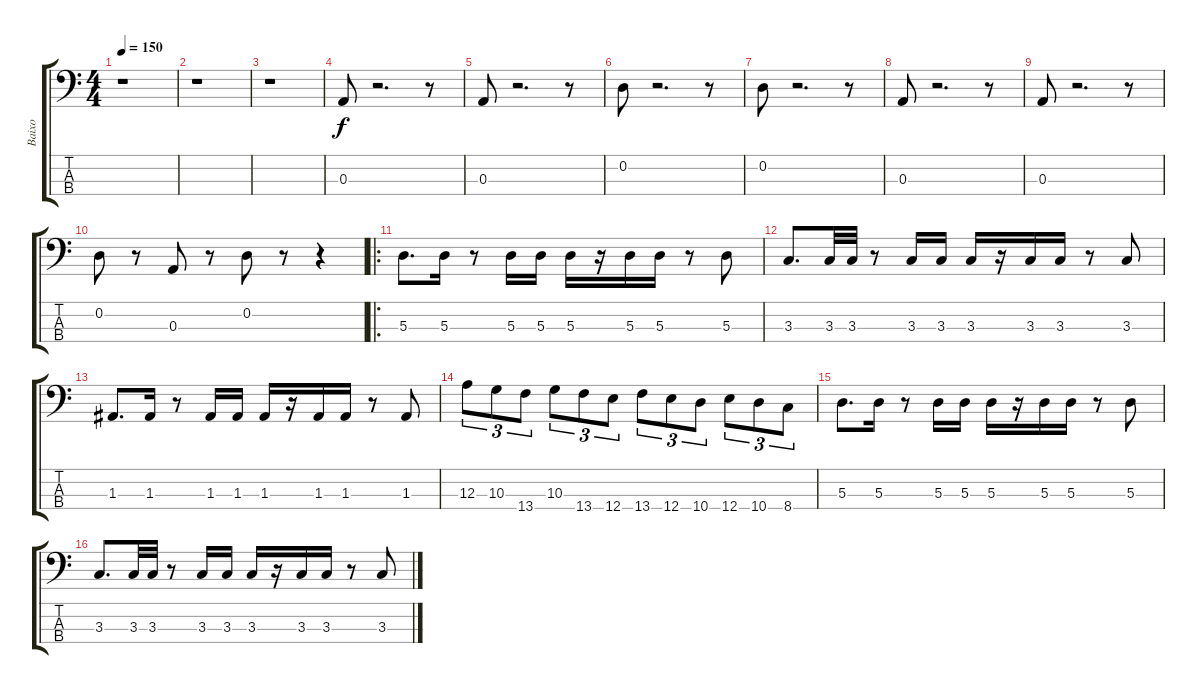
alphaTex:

\track ("Baixo" "Baixo") {instrument electricbassfinger}
\staff {score tabs}
\tuning (G2 D2 A1 E1) {hide}
\ts (4 4)
\tempo 150
\clef f4
\ks c
r.1{dy f instrument electricbassfinger} |
r.1 |
r.1 |
0.3.8 r.2{d} r.8 |
0.3.8 r.2{d} r.8 |
0.2.8 r.2{d} r.8 |
0.2.8 r.2{d} r.8 |
0.3.8 r.2{d} r.8 |
0.3.8 r.2{d} r.8 |
0.2.8 r.8 0.3.8 r.8 0.2.8 r.8 r.4 |
\ro
5.3.8{d} 5.3.16 r.8 5.3.16 5.3.16 5.3.16 r.16 5.3.16 5.3.16 r.8 5.3.8 |
3.3.8{d} 3.3.32 3.3.32 r.8 3.3.16 3.3.16 3.3.16 r.16 3.3.16 3.3.16 r.8 3.3.8 |
1.3.8{d} 1.3.16 r.8 1.3.16 1.3.16 1.3.16 r.16 1.3.16 1.3.16 r.8 1.3.8 |
12.3.8{tu (3 2)} 10.3.8{tu (3 2)} 13.4.8{tu (3 2)} 10.3.8{tu (3 2)} 13.4.8{tu (3 2)} 12.4.8{tu (3 2)} 13.4.8{tu (3 2)} 12.4.8{tu (3 2)} 10.4.8{tu (3 2)} 12.4.8{tu (3 2)} 10.4.8{tu (3 2)} 8.4.8{tu (3 2)} |
5.3.8{d} 5.3.16 r.8 5.3.16 5.3.16 5.3.16 r.16 5.3.16 5.3.16 r.8 5.3.8 |
3.3.8{d} 3.3.32 3.3.32 r.8 3.3.16 3.3.16 3.3.16 r.16 3.3.16 3.3.16 r.8 3.3.8
